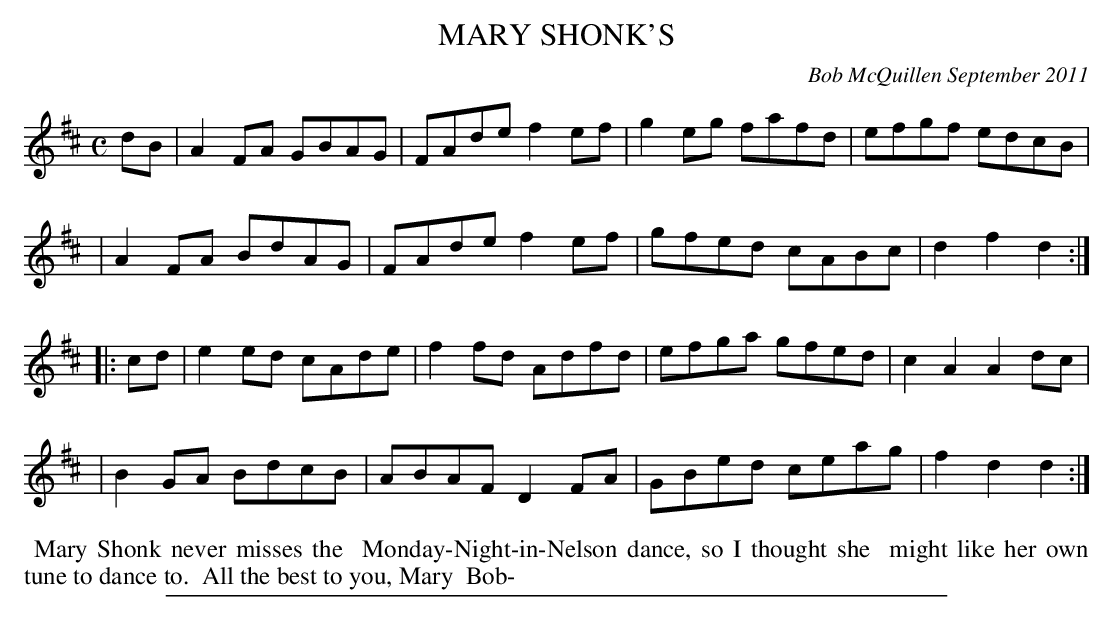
X:1
T: MARY SHONK'S
C: Bob McQuillen September 2011
M: C
L: 1/8
K: D
dB \
| A2FA GBAG | FAde f2ef | g2eg fafd | efgf edcB |
| A2FA BdAG | FAde f2ef | gfed cABc | d2f2 d2 :|
|: cd \
| e2ed cAde | f2fd Adfd | efga gfed | c2A2 A2dc |
| B2GA BdcB | ABAF D2FA | GBed ceag | f2d2 d2 :|
